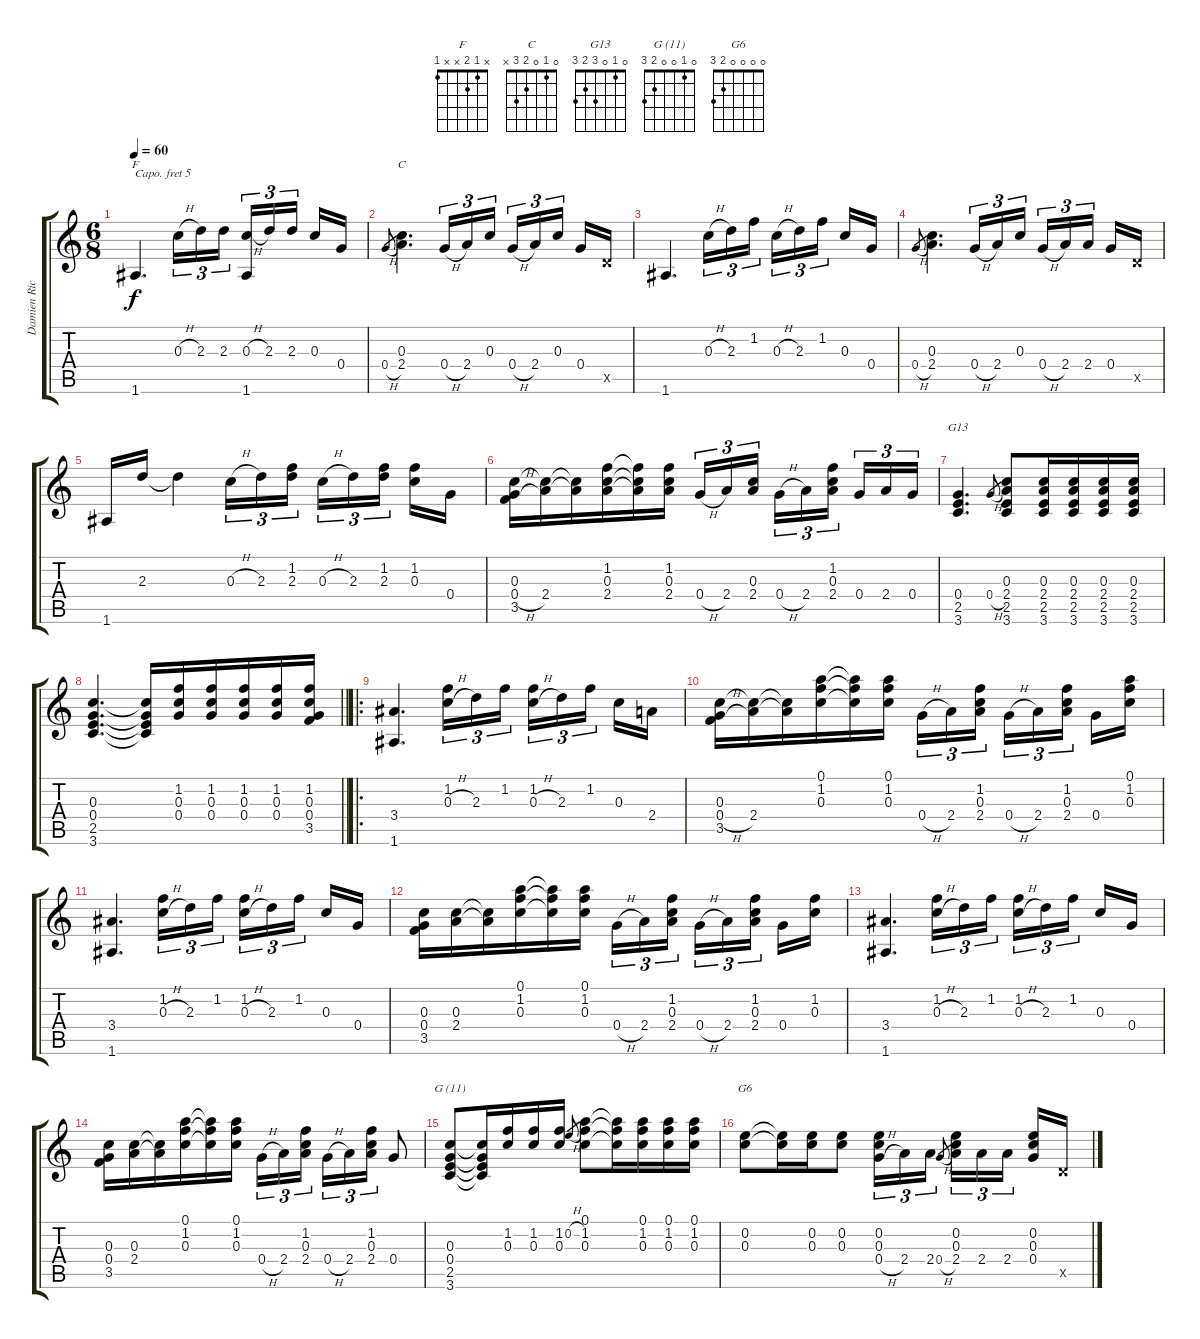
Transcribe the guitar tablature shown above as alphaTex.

\track ("Damien Rice" "Damien Ric") {instrument acousticguitarsteel}
\staff {score tabs}
\capo 5
\tuning (E4 B3 G3 D3 A2 E2) {hide}
\chord ("F" x 1 2 x x 1)
\chord ("C" 0 1 0 2 3 x)
\chord ("G13" 0 1 0 3 2 3)
\chord ("G (11)" 0 1 0 0 2 3)
\chord ("G6" 0 0 0 0 2 3)
\ts (6 8)
\tempo 60
\clef g2
\ks c
1.6.4{d ch "F" dy f instrument acousticguitarsteel} 0.3{h}.16{tu (3 2)} 2.3.16{tu (3 2)} 2.3.16{tu (3 2) beam splitsecondary} (0.3{h} 1.6).16{tu (3 2)} 2.3.16{tu (3 2)} 2.3.16{tu (3 2) beam splitsecondary} 0.3.16 0.4.16 |
0.4{h}.8{gr} (0.3 2.4).4{d ch "C"} 0.4{h}.16{tu (3 2)} 2.4.16{tu (3 2)} 0.3.16{tu (3 2) beam splitsecondary} 0.4{h}.16{tu (3 2)} 2.4.16{tu (3 2)} 0.3.16{tu (3 2) beam splitsecondary} 0.4.16 0.5{x}.16 |
1.6.4{d} 0.3{h}.16{tu (3 2)} 2.3.16{tu (3 2)} 1.2.16{tu (3 2) beam splitsecondary} 0.3{h}.16{tu (3 2)} 2.3.16{tu (3 2)} 1.2.16{tu (3 2) beam splitsecondary} 0.3.16 0.4.16 |
0.4{h}.8{gr} (0.3 2.4).4{d} 0.4{h}.16{tu (3 2)} 2.4.16{tu (3 2)} 0.3.16{tu (3 2) beam splitsecondary} 0.4{h}.16{tu (3 2)} 2.4.16{tu (3 2)} 2.4.16{tu (3 2) beam splitsecondary} 0.4.16 0.5{x}.16 |
1.6.16 2.3.16 2.3{t}.4 0.3{h}.16{tu (3 2)} 2.3.16{tu (3 2)} (1.2 2.3).16{tu (3 2) beam splitsecondary} 0.3{h}.16{tu (3 2)} 2.3.16{tu (3 2)} (1.2 2.3).16{tu (3 2) beam splitsecondary} (1.2 0.3).16 0.4.16 |
(0.3 0.4{h} 3.5).16 (0.3{t} 2.4).16 (0.3{t} 2.4{t}).16 (1.2 0.3 2.4).16 (1.2{t} 0.3{t} 2.4{t}).16 (1.2 0.3 2.4).16 0.4{h}.16{tu (3 2)} 2.4.16{tu (3 2)} (0.3 2.4).16{tu (3 2) beam splitsecondary} 0.4{h}.16{tu (3 2)} 2.4.16{tu (3 2)} (1.2 0.3 2.4).16{tu (3 2) beam splitsecondary} 0.4.16{tu (3 2)} 2.4.16{tu (3 2)} 0.4.16{tu (3 2)} |
(0.4 2.5 3.6).4{d ch "G13"} 0.4{h}.8{gr} (0.3 2.4 2.5 3.6).8 (0.3 2.4 2.5 3.6).16 (0.3 2.4 2.5 3.6).16 (0.3 2.4 2.5 3.6).16 (0.3 2.4 2.5 3.6).16 |
\barLineRight lightlight
(0.3 0.4 2.5 3.6).4{d} (0.3{t} 0.4{t} 2.5{t} 3.6{t}).16 (1.2 0.3 0.4).16 (1.2 0.3 0.4).16 (1.2 0.3 0.4).16 (1.2 0.3 0.4).16 (1.2 0.3 0.4 3.5).16 |
\ro
(3.4 1.6).4{d} (1.2 0.3{h}).16{tu (3 2)} 2.3.16{tu (3 2)} 1.2.16{tu (3 2) beam splitsecondary} (1.2 0.3{h}).16{tu (3 2)} 2.3.16{tu (3 2)} 1.2.16{tu (3 2) beam splitsecondary} 0.3.16 2.4.16 |
(0.3 0.4{h} 3.5).16 (0.3{t} 2.4).16 (0.3{t} 2.4{t}).16 (0.1 1.2 0.3).16 (0.1{t} 1.2{t} 0.3{t}).16 (0.1 1.2 0.3).16 0.4{h}.16{tu (3 2)} 2.4.16{tu (3 2)} (1.2 0.3 2.4).16{tu (3 2) beam splitsecondary} 0.4{h}.16{tu (3 2)} 2.4.16{tu (3 2)} (1.2 0.3 2.4).16{tu (3 2) beam splitsecondary} 0.4.16 (0.1 1.2 0.3).16 |
(3.4 1.6).4{d} (1.2 0.3{h}).16{tu (3 2)} 2.3.16{tu (3 2)} 1.2.16{tu (3 2) beam splitsecondary} (1.2 0.3{h}).16{tu (3 2)} 2.3.16{tu (3 2)} 1.2.16{tu (3 2) beam splitsecondary} 0.3.16 0.4.16 |
(0.3 0.4 3.5).16 (0.3 2.4).16 (0.3{t} 2.4{t}).16 (0.1 1.2 0.3).16 (0.1{t} 1.2{t} 0.3{t}).16 (0.1 1.2 0.3).16 0.4{h}.16{tu (3 2)} 2.4.16{tu (3 2)} (1.2 0.3 2.4).16{tu (3 2) beam splitsecondary} 0.4{h}.16{tu (3 2)} 2.4.16{tu (3 2)} (1.2 0.3 2.4).16{tu (3 2) beam splitsecondary} 0.4.16 (1.2 0.3).16 |
(3.4 1.6).4{d} (1.2 0.3{h}).16{tu (3 2)} 2.3.16{tu (3 2)} 1.2.16{tu (3 2) beam splitsecondary} (1.2 0.3{h}).16{tu (3 2)} 2.3.16{tu (3 2)} 1.2.16{tu (3 2) beam splitsecondary} 0.3.16 0.4.16 |
(0.3 0.4 3.5).16 (0.3 2.4).16 (0.3{t} 2.4{t}).16 (0.1 1.2 0.3).16 (0.1{t} 1.2{t} 0.3{t}).16 (0.1 1.2 0.3).16 0.4{h}.16{tu (3 2)} 2.4.16{tu (3 2)} (1.2 0.3 2.4).16{tu (3 2) beam splitsecondary} 0.4{h}.16{tu (3 2)} 2.4.16{tu (3 2)} (1.2 0.3 2.4).16{tu (3 2)} 0.4.8 |
(0.3 0.4 2.5 3.6).8{ch "G (11)"} (0.3{t} 0.4{t} 2.5{t} 3.6{t}).16 (1.2 0.3).16 (1.2 0.3).16 (1.2 0.3).16 0.2{h}.8{gr} (0.1 1.2 0.3).8 (0.1{t} 1.2{t} 0.3{t}).16 (0.1 1.2 0.3).16 (0.1 1.2 0.3).16 (0.1 1.2 0.3).16 |
(0.2 0.3).8{ch "G6"} (0.2{t} 0.3{t}).16 (0.2 0.3).16 (0.2 0.3).8 (0.2 0.3 0.4{h}).16{tu (3 2)} 2.4.16{tu (3 2)} 2.4.16{tu (3 2)} 0.4{h}.8{gr beam splitsecondary} (0.2 0.3 2.4).16{tu (3 2)} 2.4.16{tu (3 2)} 2.4.16{tu (3 2) beam splitsecondary} (0.2 0.3 0.4).16 0.5{x}.16
